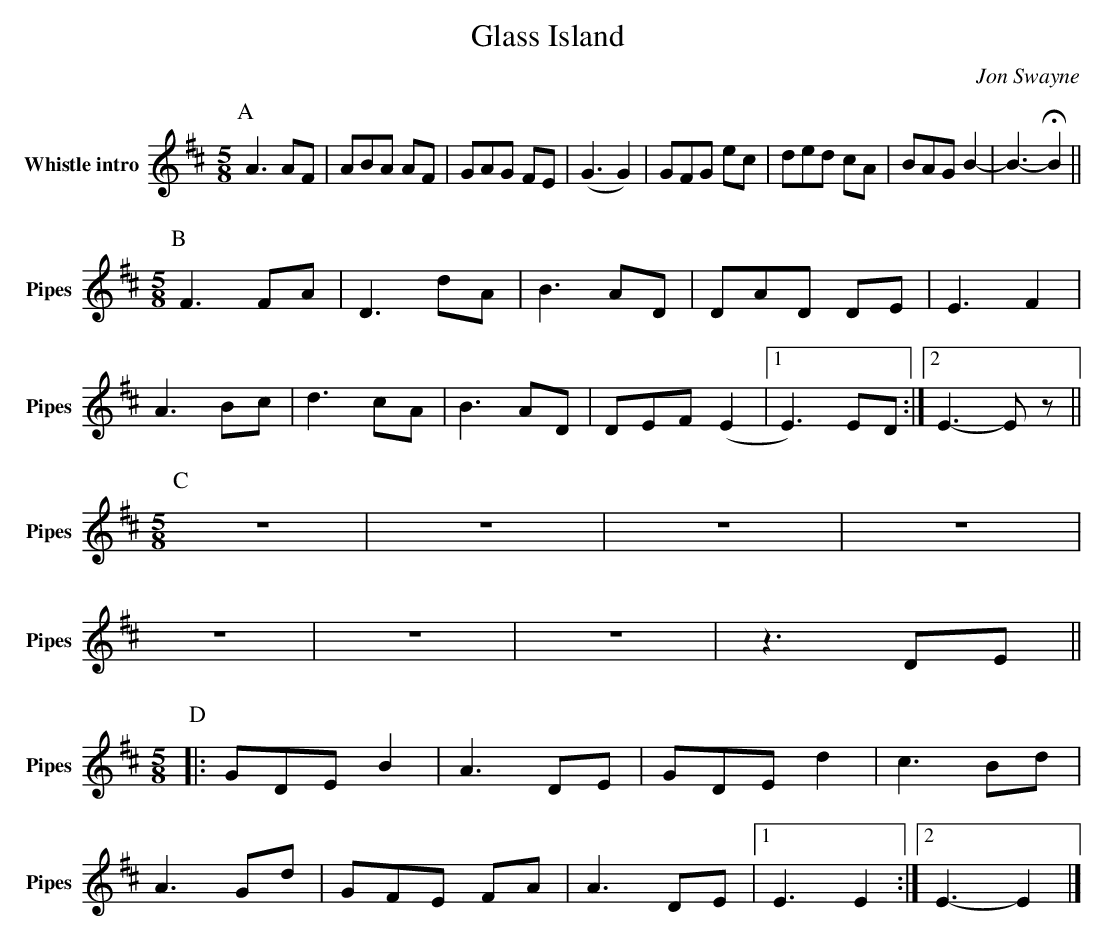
X:1
T:Glass Island
M:5/8
L:1/8
C:Jon Swayne
K:C
P:A
K:D
V:1 name="Whistle intro" snm="In"
A3 AF | ABA AF | GAG FE | (G3 G2) | GFG ec | ded cA | BAG B2- | B3- HB2 ||
T:
P:B
V:1 name="Pipes" snm="Pipes"
F3 FA | D3 dA | B3 AD | DAD DE | E3 F2 |
A3 Bc | d3 cA | B3 AD | DEF (E2 |1 E3) ED :|2 E3- E z ||
V:2 name="Hurdy Gurdy" snm="H/G"
[A3d3] [A2c2] | [c3d3] [B2d2] |
[G3d3] [A2d2] | [B3d3] [B2d2] |
[A3-c3-] [A2c2] | [A3d3] [c2e2] |
[A3d3] [A2c2] | [G3d3] [A2c2] |
[G3B3] [G2B2] |1 [A3-c3-] [A2c2] :|2 [A3-c3-] [A2c2] ||
V:3 name="Whistle - final part" snm="Whistle"
ABA AF | ABA AF | GAG FE | G3- G2 |
GFG ec | ded cA | BAG AD | GFG FA |
d2 ded |1 AGF A2 :|2 AGF A2 ||
V:4 name="Fiddle" snm="Fiddle"
[A,3D3] [A,2D2] | [B,3F3] [A,2D2] |
[G,3D3] [A,2D2] | [B,3E3] [B,2E2] |
[A,3E3] [A,2G2] | [A,3F3] [A2E2] |
[B,3F3] [A2D2] | [G,3D3] [A2D2] |
[B,3E3] [B,2E2] |1 [A3E3] [A2E2] :|2 [A,3E3] [A,2G2] ||
V:5 name="Bass" snm="Bass"
K:D bass
D,3 D,2 | B,,3 B,,2 | G,,3 F,,2 | E,,3 E,,2 |
A,,3 A,,2 | D,3 C,2 | B,,3 A,,2 | G,,3 F,,2 |
E,,3 E,,2 |1 A,,3 A,,2 :|2 A,,3 A,,2 ||
T:
P:C
V:1 name="Pipes" snm="Pipes"
z5 | z5 | z5 | z5 |
z5 | z5 | z5 | z3 DE ||
K:D
V:2 name="H/G" snm="H/G"
K:D
d3- d2 | agf ed | d3- d2 | agf ed |
d3 d2 | agf ed | B d2- d B | edc BA ||
V:3 name="Fiddle" snm="Fiddle"
K:D
B3 BG | A (d2 d)A | BAG FE | A3- A A |
Bcd ec | d2 A2 F | G2 F2 E | G3- G2 ||
V:4 name="Bass" snm="Bass"
K:D bass
G,,3 G,,2 | F,,3 F,,2 | G,,3 G,,2 | F,,3 F,,2 |
G,,3 G,,2 | F,,3 F,,2 | E,,3 E,,2 | A,,3 A,,2 ||
T:
P:D
V:1 name="Pipes" snm="Pipes"
K:D
|:GDE B2 | A3 DE | GDE d2 | c3 Bd |
A3 Gd | GFE FA | A3 DE |1 E3 E2 :|2 E3-E2 |]
V:2 name="H/G" snm="H/G"
K:D
|:[B3-d-3] [B2d2] | [c3-e3-] [c2e2] |
[B3-d3-] [B2d2] | [c3-e3-] [c2e2] |
[B3-d3-] [B2d2] | [c3-e3-] [c2e2] |
[d3-g3-] [d2g2] |1 [e3-a3-] [e2a2] :|2 [e3-a3-] [e2a2]|]
V:3 name="Fiddle" snm="Fiddle"
K:D
|:[B3d3] [B2d2] | [c3e3] [c2e2] |
[B3d3] [B2d2] | [c3e3] [c2e2] |
[B3d3] [B2d2] | [c3e3] [c2e2] |
[G,3D3] [G,2D2] |1 [A,3E3] [A,2E2] :|2 [A,3-E3-] [A,2E2] |]
V:4 name="Bass" snm="Bass"
K:D bass
|:A,,3 A,,2 | A,,3 A,,2 | A,,3 A,,2 | A,,3 A,,2 |
A,,3 A,,2 | A,,3 A,,2 | A,,3 A,,2 |1 A,,3 A,,2 :|2 A,,3- A,, z |]
